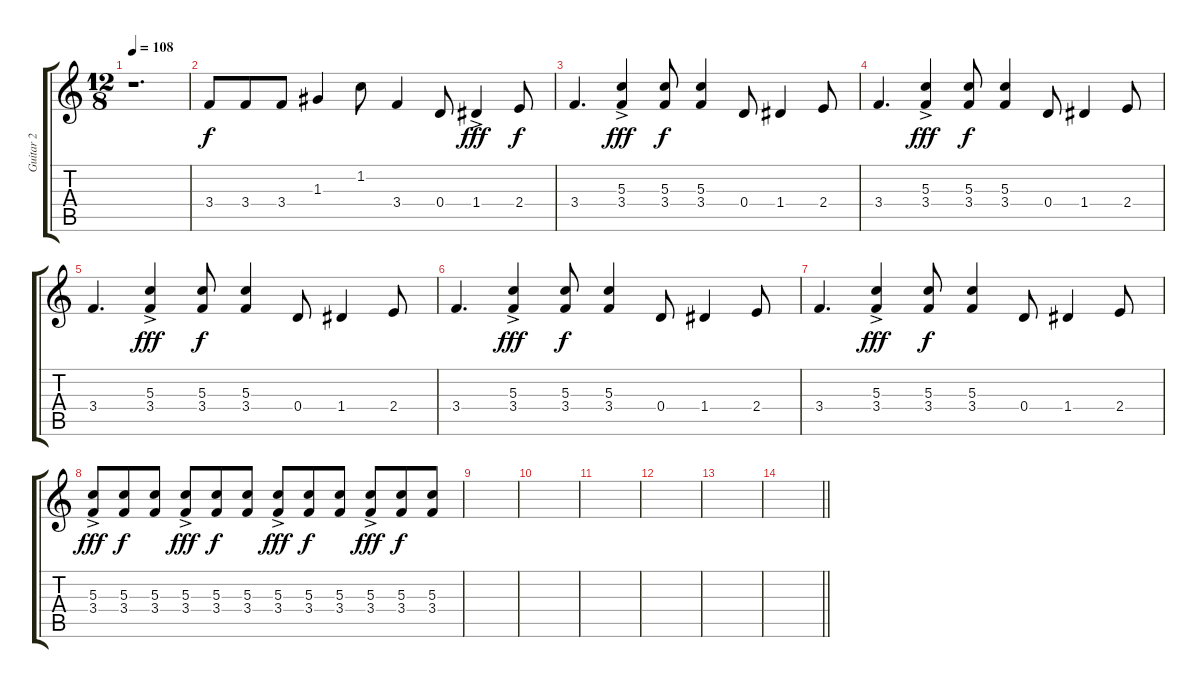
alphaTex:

\track ("Guitar 2" "Guitar 2") {instrument overdrivenguitar}
\staff {score tabs}
\tuning (E4 B3 G3 D3 A2 E2) {hide}
\ts (12 8)
\tempo 108
\clef g2
\ks c
r.1{d dy f} |
3.4.8 3.4.8 3.4.8 1.3.4 1.2.8 3.4.4 0.4.8 1.4{ac}.4{dy fff} 2.4.8{dy f} |
3.4.4{d} (5.3{ac} 3.4{ac}).4{dy fff} (5.3 3.4).8{dy f} (5.3 3.4).4 0.4.8 1.4.4 2.4.8 |
3.4.4{d} (5.3{ac} 3.4{ac}).4{dy fff} (5.3 3.4).8{dy f} (5.3 3.4).4 0.4.8 1.4.4 2.4.8 |
3.4.4{d} (5.3{ac} 3.4{ac}).4{dy fff} (5.3 3.4).8{dy f} (5.3 3.4).4 0.4.8 1.4.4 2.4.8 |
3.4.4{d} (5.3{ac} 3.4{ac}).4{dy fff} (5.3 3.4).8{dy f} (5.3 3.4).4 0.4.8 1.4.4 2.4.8 |
3.4.4{d} (5.3{ac} 3.4{ac}).4{dy fff} (5.3 3.4).8{dy f} (5.3 3.4).4 0.4.8 1.4.4 2.4.8 |
(5.3{ac} 3.4{ac}).8{dy fff} (5.3 3.4).8{dy f} (5.3 3.4).8 (5.3{ac} 3.4{ac}).8{dy fff} (5.3 3.4).8{dy f} (5.3 3.4).8 (5.3{ac} 3.4{ac}).8{dy fff} (5.3 3.4).8{dy f} (5.3 3.4).8 (5.3{ac} 3.4{ac}).8{dy fff} (5.3 3.4).8{dy f} (5.3 3.4).8 |
|
|
|
|
|
\barLineRight lightlight
